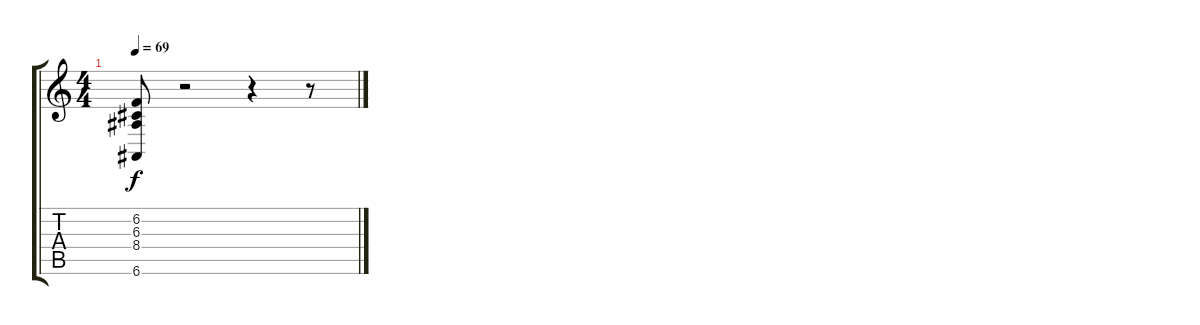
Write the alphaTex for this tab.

\track "" {instrument acousticgrandpiano}
\staff {score tabs}
\tuning (E4 B3 G3 D3 A2 E2) {hide}
\ts (4 4)
\tempo 69
\clef g2
\ks c
(6.2{t} 6.3{t} 8.4{t} 6.6{t}).8{dy f} r.2 r.4 r.8
